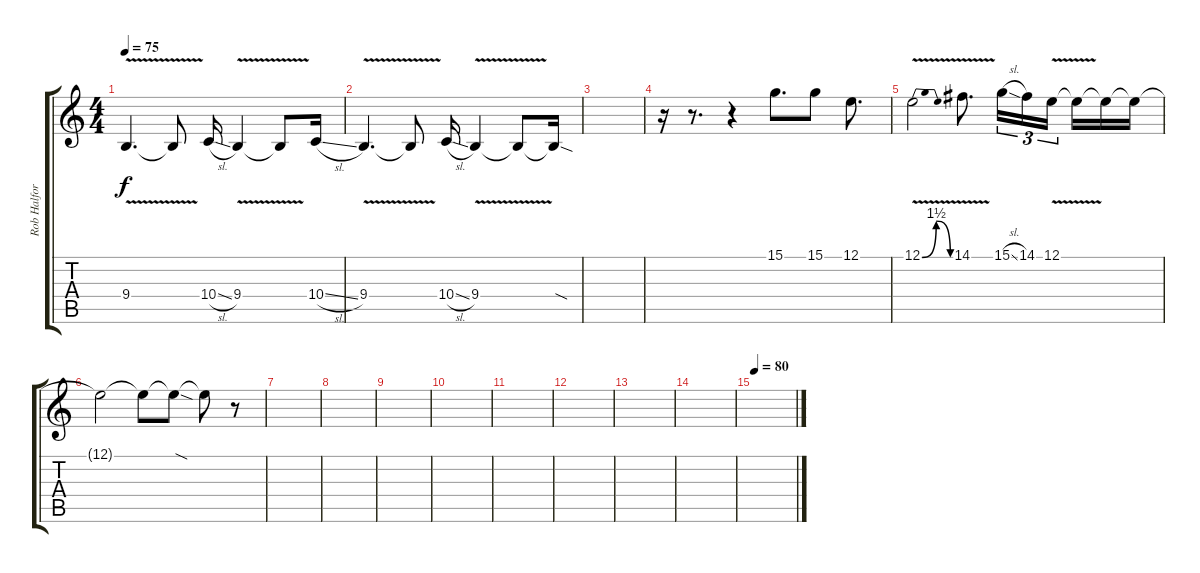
\track ("Rob Halford" "Rob Halfor") {instrument violin}
\staff {score tabs}
\tuning (E4 B3 G3 D3 A2 E2) {hide}
\ts (4 4)
\tempo 75
\clef g2
\ks c
9.4{v}.4{d dy f} 9.4{t}.8 10.4{sl}.16 9.4{v}.4 9.4{t}.8 10.4{sl}.16 |
9.4{v}.4{d} 9.4{t}.8 10.4{sl}.16 9.4{v}.4 9.4{t}.8 9.4{sod t}.16 |
|
r.16 r.8{d} r.4 15.1.8{d} 15.1.8 12.1.8{d} |
12.1{be (bendrelease 0 0 6 6 45 6 60 0) v}.2 14.1{v}.8{d} 15.1{sl}.16{tu (3 2)} 14.1.16{tu (3 2)} 12.1{v}.16{tu (3 2) beam splitsecondary} 12.1{t}.16 12.1{t}.16 12.1{t}.16 |
12.1{t}.2 12.1{t}.8 12.1{sod t}.8 12.1{t}.8 r.8 |
|
|
|
|
|
|
|
|
\tempo 80
